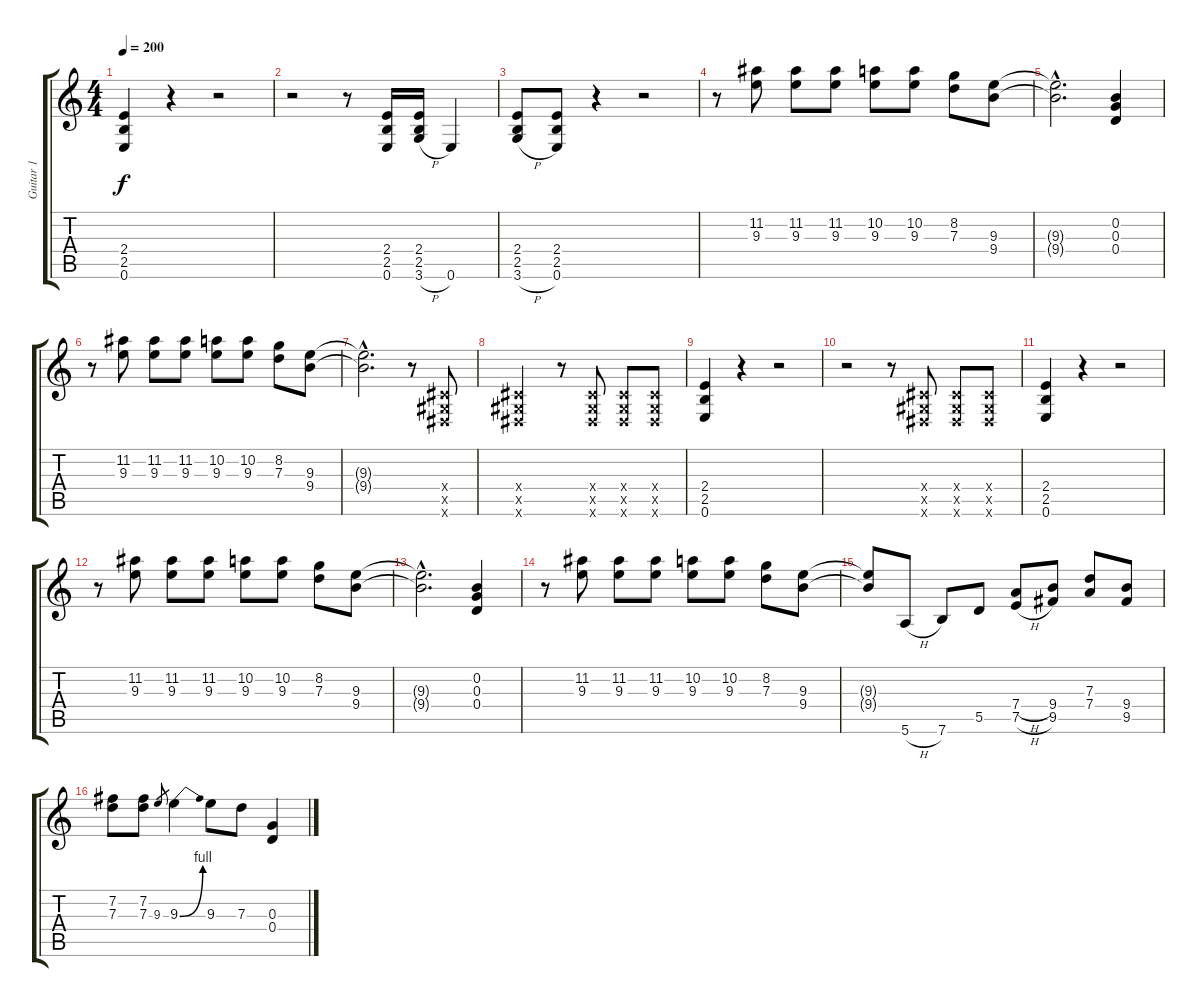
\track ("Guitar 1" "Guitar 1") {instrument distortionguitar}
\staff {score tabs}
\tuning (E4 B3 G3 D3 A2 E2) {hide}
\ts (4 4)
\tempo 200
\clef g2
\ks c
(2.4 2.5 0.6).4{dy f} r.4 r.2 |
r.2 r.8 (2.4 2.5 0.6).16 (2.4 2.5 3.6{h}).16 0.6.4 |
(2.4 2.5 3.6{h}).8 (2.4 2.5 0.6).8 r.4 r.2 |
r.8 (11.2 9.3).8 (11.2 9.3).8 (11.2 9.3).8 (10.2 9.3).8 (10.2 9.3).8 (8.2 7.3).8 (9.3 9.4).8 |
(9.3{hac t} 9.4{hac t}).2{d} (0.2 0.3 0.4).4 |
r.8 (11.2 9.3).8 (11.2 9.3).8 (11.2 9.3).8 (10.2 9.3).8 (10.2 9.3).8 (8.2 7.3).8 (9.3 9.4).8 |
(9.3{hac t} 9.4{hac t}).2{d} r.8 (-1.4{x} -1.5{x} -1.6{x}).8 |
(-1.4{x} -1.5{x} -1.6{x}).2 r.8 (-1.4{x} -1.5{x} -1.6{x}).8 (-1.4{x} -1.5{x} -1.6{x}).8 (-1.4{x} -1.5{x} -1.6{x}).8 |
(2.4 2.5 0.6).4 r.4 r.2 |
r.2 r.8 (-1.4{x} -1.5{x} -1.6{x}).8 (-1.4{x} -1.5{x} -1.6{x}).8 (-1.4{x} -1.5{x} -1.6{x}).8 |
(2.4 2.5 0.6).4 r.4 r.2 |
r.8 (11.2 9.3).8 (11.2 9.3).8 (11.2 9.3).8 (10.2 9.3).8 (10.2 9.3).8 (8.2 7.3).8 (9.3 9.4).8 |
(9.3{hac t} 9.4{hac t}).2{d} (0.2 0.3 0.4).4 |
r.8 (11.2 9.3).8 (11.2 9.3).8 (11.2 9.3).8 (10.2 9.3).8 (10.2 9.3).8 (8.2 7.3).8 (9.3 9.4).8 |
(9.3{t} 9.4{t}).8 5.6{h}.8 7.6.8 5.5.8 (7.4{h} 7.5{h}).8 (9.4 9.5).8 (7.3 7.4).8 (9.4 9.5).8 |
(7.2 7.3).8 (7.2 7.3).8 9.3.8{gr} 9.3{be (bend 0 0 60 4)}.4 9.3.8 7.3.8 (0.3 0.4).4
